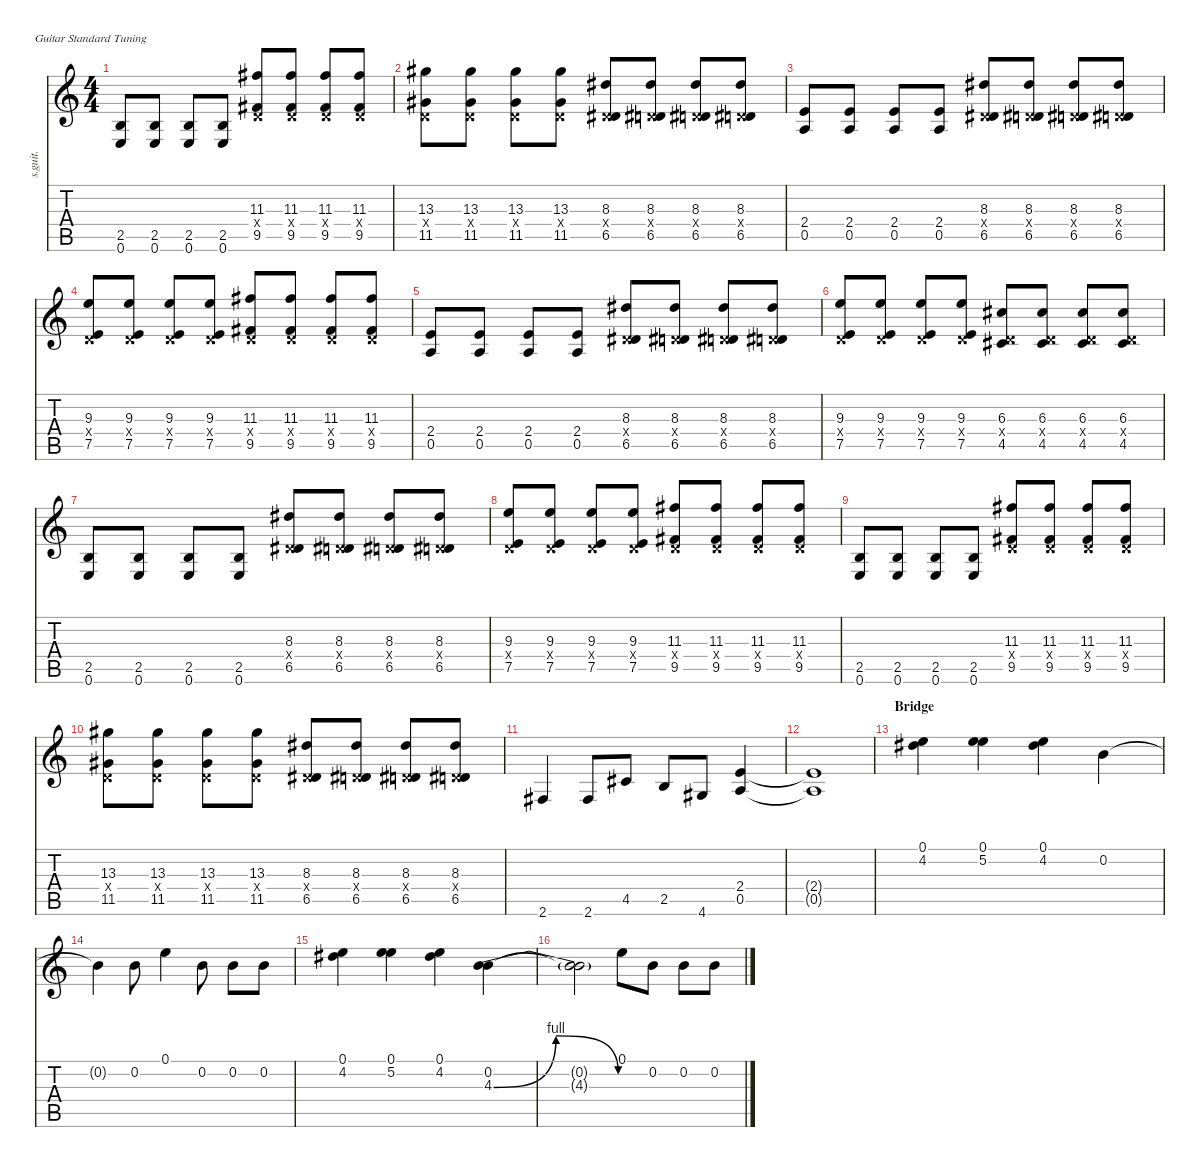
\defaultSystemsLayout 4
\hideDynamics
\bracketExtendMode nobrackets
\track ("Dave Grohl, Chris Shiflett - Lead" "s.guit.") {instrument distortionguitar}
\staff {score tabs}
\tuning (E4 B3 G3 D3 A2 E2)
\ts (4 4)
\tempo (154 hide)
\clef g2
\ks c
(2.5 0.6).8{lyrics (0 "") lyrics (1 "") lyrics (2 "") lyrics (3 "") lyrics (4 "") dy f} (2.5 0.6).8{lyrics (0 "") lyrics (1 "") lyrics (2 "") lyrics (3 "") lyrics (4 "")} (2.5 0.6).8{lyrics (0 "") lyrics (1 "") lyrics (2 "") lyrics (3 "") lyrics (4 "")} (2.5 0.6).8{lyrics (0 "") lyrics (1 "") lyrics (2 "") lyrics (3 "") lyrics (4 "")} (11.3{acc #} 0.4{x} 9.5{acc #}).8{lyrics (0 "") lyrics (1 "") lyrics (2 "") lyrics (3 "") lyrics (4 "")} (11.3{acc #} 0.4{x} 9.5{acc #}).8{lyrics (0 "") lyrics (1 "") lyrics (2 "") lyrics (3 "") lyrics (4 "")} (11.3{acc #} 0.4{x} 9.5{acc #}).8{lyrics (0 "") lyrics (1 "") lyrics (2 "") lyrics (3 "") lyrics (4 "")} (11.3{acc #} 0.4{x} 9.5{acc #}).8{lyrics (0 "") lyrics (1 "") lyrics (2 "") lyrics (3 "") lyrics (4 "")} |
(13.3{acc #} 0.4{x} 11.5{acc #}).8{lyrics (0 "") lyrics (1 "") lyrics (2 "") lyrics (3 "") lyrics (4 "")} (13.3{acc #} 0.4{x} 11.5{acc #}).8{lyrics (0 "") lyrics (1 "") lyrics (2 "") lyrics (3 "") lyrics (4 "")} (13.3{acc #} 0.4{x} 11.5{acc #}).8{lyrics (0 "") lyrics (1 "") lyrics (2 "") lyrics (3 "") lyrics (4 "")} (13.3{acc #} 0.4{x} 11.5{acc #}).8{lyrics (0 "") lyrics (1 "") lyrics (2 "") lyrics (3 "") lyrics (4 "")} (8.3{acc #} 0.4{x} 6.5{acc #}).8{lyrics (0 "") lyrics (1 "") lyrics (2 "") lyrics (3 "") lyrics (4 "")} (8.3{acc #} 0.4{x} 6.5{acc #}).8{lyrics (0 "") lyrics (1 "") lyrics (2 "") lyrics (3 "") lyrics (4 "")} (8.3{acc #} 0.4{x} 6.5{acc #}).8{lyrics (0 "") lyrics (1 "") lyrics (2 "") lyrics (3 "") lyrics (4 "")} (8.3{acc #} 0.4{x} 6.5{acc #}).8{lyrics (0 "") lyrics (1 "") lyrics (2 "") lyrics (3 "") lyrics (4 "")} |
(2.4 0.5).8{lyrics (0 "") lyrics (1 "") lyrics (2 "") lyrics (3 "") lyrics (4 "")} (2.4 0.5).8{lyrics (0 "") lyrics (1 "") lyrics (2 "") lyrics (3 "") lyrics (4 "")} (2.4 0.5).8{lyrics (0 "") lyrics (1 "") lyrics (2 "") lyrics (3 "") lyrics (4 "")} (2.4 0.5).8{lyrics (0 "") lyrics (1 "") lyrics (2 "") lyrics (3 "") lyrics (4 "")} (8.3{acc #} 0.4{x} 6.5{acc #}).8{lyrics (0 "") lyrics (1 "") lyrics (2 "") lyrics (3 "") lyrics (4 "")} (8.3{acc #} 0.4{x} 6.5{acc #}).8{lyrics (0 "") lyrics (1 "") lyrics (2 "") lyrics (3 "") lyrics (4 "")} (8.3{acc #} 0.4{x} 6.5{acc #}).8{lyrics (0 "") lyrics (1 "") lyrics (2 "") lyrics (3 "") lyrics (4 "")} (8.3{acc #} 0.4{x} 6.5{acc #}).8{lyrics (0 "") lyrics (1 "") lyrics (2 "") lyrics (3 "") lyrics (4 "")} |
(9.3 0.4{x} 7.5).8{lyrics (0 "") lyrics (1 "") lyrics (2 "") lyrics (3 "") lyrics (4 "")} (9.3 0.4{x} 7.5).8{lyrics (0 "") lyrics (1 "") lyrics (2 "") lyrics (3 "") lyrics (4 "")} (9.3 0.4{x} 7.5).8{lyrics (0 "") lyrics (1 "") lyrics (2 "") lyrics (3 "") lyrics (4 "")} (9.3 0.4{x} 7.5).8{lyrics (0 "") lyrics (1 "") lyrics (2 "") lyrics (3 "") lyrics (4 "")} (11.3{acc #} 0.4{x} 9.5{acc #}).8{lyrics (0 "") lyrics (1 "") lyrics (2 "") lyrics (3 "") lyrics (4 "")} (11.3{acc #} 0.4{x} 9.5{acc #}).8{lyrics (0 "") lyrics (1 "") lyrics (2 "") lyrics (3 "") lyrics (4 "")} (11.3{acc #} 0.4{x} 9.5{acc #}).8{lyrics (0 "") lyrics (1 "") lyrics (2 "") lyrics (3 "") lyrics (4 "")} (11.3{acc #} 0.4{x} 9.5{acc #}).8{lyrics (0 "") lyrics (1 "") lyrics (2 "") lyrics (3 "") lyrics (4 "")} |
(2.4 0.5).8{lyrics (0 "") lyrics (1 "") lyrics (2 "") lyrics (3 "") lyrics (4 "")} (2.4 0.5).8{lyrics (0 "") lyrics (1 "") lyrics (2 "") lyrics (3 "") lyrics (4 "")} (2.4 0.5).8{lyrics (0 "") lyrics (1 "") lyrics (2 "") lyrics (3 "") lyrics (4 "")} (2.4 0.5).8{lyrics (0 "") lyrics (1 "") lyrics (2 "") lyrics (3 "") lyrics (4 "")} (8.3{acc #} 0.4{x} 6.5{acc #}).8{lyrics (0 "") lyrics (1 "") lyrics (2 "") lyrics (3 "") lyrics (4 "")} (8.3{acc #} 0.4{x} 6.5{acc #}).8{lyrics (0 "") lyrics (1 "") lyrics (2 "") lyrics (3 "") lyrics (4 "")} (8.3{acc #} 0.4{x} 6.5{acc #}).8{lyrics (0 "") lyrics (1 "") lyrics (2 "") lyrics (3 "") lyrics (4 "")} (8.3{acc #} 0.4{x} 6.5{acc #}).8{lyrics (0 "") lyrics (1 "") lyrics (2 "") lyrics (3 "") lyrics (4 "")} |
(9.3 0.4{x} 7.5).8{lyrics (0 "") lyrics (1 "") lyrics (2 "") lyrics (3 "") lyrics (4 "")} (9.3 0.4{x} 7.5).8{lyrics (0 "") lyrics (1 "") lyrics (2 "") lyrics (3 "") lyrics (4 "")} (9.3 0.4{x} 7.5).8{lyrics (0 "") lyrics (1 "") lyrics (2 "") lyrics (3 "") lyrics (4 "")} (9.3 0.4{x} 7.5).8{lyrics (0 "") lyrics (1 "") lyrics (2 "") lyrics (3 "") lyrics (4 "")} (6.3{acc #} 0.4{x} 4.5{acc #}).8{lyrics (0 "") lyrics (1 "") lyrics (2 "") lyrics (3 "") lyrics (4 "")} (6.3{acc #} 0.4{x} 4.5{acc #}).8{lyrics (0 "") lyrics (1 "") lyrics (2 "") lyrics (3 "") lyrics (4 "")} (6.3{acc #} 0.4{x} 4.5{acc #}).8{lyrics (0 "") lyrics (1 "") lyrics (2 "") lyrics (3 "") lyrics (4 "")} (6.3{acc #} 0.4{x} 4.5{acc #}).8{lyrics (0 "") lyrics (1 "") lyrics (2 "") lyrics (3 "") lyrics (4 "")} |
(2.5 0.6).8{lyrics (0 "") lyrics (1 "") lyrics (2 "") lyrics (3 "") lyrics (4 "")} (2.5 0.6).8{lyrics (0 "") lyrics (1 "") lyrics (2 "") lyrics (3 "") lyrics (4 "")} (2.5 0.6).8{lyrics (0 "") lyrics (1 "") lyrics (2 "") lyrics (3 "") lyrics (4 "")} (2.5 0.6).8{lyrics (0 "") lyrics (1 "") lyrics (2 "") lyrics (3 "") lyrics (4 "")} (8.3{acc #} 0.4{x} 6.5{acc #}).8{lyrics (0 "") lyrics (1 "") lyrics (2 "") lyrics (3 "") lyrics (4 "")} (8.3{acc #} 0.4{x} 6.5{acc #}).8{lyrics (0 "") lyrics (1 "") lyrics (2 "") lyrics (3 "") lyrics (4 "")} (8.3{acc #} 0.4{x} 6.5{acc #}).8{lyrics (0 "") lyrics (1 "") lyrics (2 "") lyrics (3 "") lyrics (4 "")} (8.3{acc #} 0.4{x} 6.5{acc #}).8{lyrics (0 "") lyrics (1 "") lyrics (2 "") lyrics (3 "") lyrics (4 "")} |
(9.3 0.4{x} 7.5).8{lyrics (0 "") lyrics (1 "") lyrics (2 "") lyrics (3 "") lyrics (4 "")} (9.3 0.4{x} 7.5).8{lyrics (0 "") lyrics (1 "") lyrics (2 "") lyrics (3 "") lyrics (4 "")} (9.3 0.4{x} 7.5).8{lyrics (0 "") lyrics (1 "") lyrics (2 "") lyrics (3 "") lyrics (4 "")} (9.3 0.4{x} 7.5).8{lyrics (0 "") lyrics (1 "") lyrics (2 "") lyrics (3 "") lyrics (4 "")} (11.3{acc #} 0.4{x} 9.5{acc #}).8{lyrics (0 "") lyrics (1 "") lyrics (2 "") lyrics (3 "") lyrics (4 "")} (11.3{acc #} 0.4{x} 9.5{acc #}).8{lyrics (0 "") lyrics (1 "") lyrics (2 "") lyrics (3 "") lyrics (4 "")} (11.3{acc #} 0.4{x} 9.5{acc #}).8{lyrics (0 "") lyrics (1 "") lyrics (2 "") lyrics (3 "") lyrics (4 "")} (11.3{acc #} 0.4{x} 9.5{acc #}).8{lyrics (0 "") lyrics (1 "") lyrics (2 "") lyrics (3 "") lyrics (4 "")} |
(2.5 0.6).8{lyrics (0 "") lyrics (1 "") lyrics (2 "") lyrics (3 "") lyrics (4 "")} (2.5 0.6).8{lyrics (0 "") lyrics (1 "") lyrics (2 "") lyrics (3 "") lyrics (4 "")} (2.5 0.6).8{lyrics (0 "") lyrics (1 "") lyrics (2 "") lyrics (3 "") lyrics (4 "")} (2.5 0.6).8{lyrics (0 "") lyrics (1 "") lyrics (2 "") lyrics (3 "") lyrics (4 "")} (11.3{acc #} 0.4{x} 9.5{acc #}).8{lyrics (0 "") lyrics (1 "") lyrics (2 "") lyrics (3 "") lyrics (4 "")} (11.3{acc #} 0.4{x} 9.5{acc #}).8{lyrics (0 "") lyrics (1 "") lyrics (2 "") lyrics (3 "") lyrics (4 "")} (11.3{acc #} 0.4{x} 9.5{acc #}).8{lyrics (0 "") lyrics (1 "") lyrics (2 "") lyrics (3 "") lyrics (4 "")} (11.3{acc #} 0.4{x} 9.5{acc #}).8{lyrics (0 "") lyrics (1 "") lyrics (2 "") lyrics (3 "") lyrics (4 "")} |
(13.3{acc #} 0.4{x} 11.5{acc #}).8{lyrics (0 "") lyrics (1 "") lyrics (2 "") lyrics (3 "") lyrics (4 "")} (13.3{acc #} 0.4{x} 11.5{acc #}).8{lyrics (0 "") lyrics (1 "") lyrics (2 "") lyrics (3 "") lyrics (4 "")} (13.3{acc #} 0.4{x} 11.5{acc #}).8{lyrics (0 "") lyrics (1 "") lyrics (2 "") lyrics (3 "") lyrics (4 "")} (13.3{acc #} 0.4{x} 11.5{acc #}).8{lyrics (0 "") lyrics (1 "") lyrics (2 "") lyrics (3 "") lyrics (4 "")} (8.3{acc #} 0.4{x} 6.5{acc #}).8{lyrics (0 "") lyrics (1 "") lyrics (2 "") lyrics (3 "") lyrics (4 "")} (8.3{acc #} 0.4{x} 6.5{acc #}).8{lyrics (0 "") lyrics (1 "") lyrics (2 "") lyrics (3 "") lyrics (4 "")} (8.3{acc #} 0.4{x} 6.5{acc #}).8{lyrics (0 "") lyrics (1 "") lyrics (2 "") lyrics (3 "") lyrics (4 "")} (8.3{acc #} 0.4{x} 6.5{acc #}).8{lyrics (0 "") lyrics (1 "") lyrics (2 "") lyrics (3 "") lyrics (4 "")} |
2.6{acc #}.4{lyrics (0 "") lyrics (1 "") lyrics (2 "") lyrics (3 "") lyrics (4 "")} 2.6{acc #}.8{lyrics (0 "") lyrics (1 "") lyrics (2 "") lyrics (3 "") lyrics (4 "")} 4.5{acc #}.8{lyrics (0 "") lyrics (1 "") lyrics (2 "") lyrics (3 "") lyrics (4 "")} 2.5.8{lyrics (0 "") lyrics (1 "") lyrics (2 "") lyrics (3 "") lyrics (4 "")} 4.6{acc #}.8{lyrics (0 "") lyrics (1 "") lyrics (2 "") lyrics (3 "") lyrics (4 "")} (2.4 0.5).4{lyrics (0 "") lyrics (1 "") lyrics (2 "") lyrics (3 "") lyrics (4 "")} |
(2.4{t} 0.5{t}).1{lyrics (0 "") lyrics (1 "") lyrics (2 "") lyrics (3 "") lyrics (4 "")} |
\section ("" "Bridge")
(0.1 4.2{acc #}).4{lyrics (0 "") lyrics (1 "") lyrics (2 "") lyrics (3 "") lyrics (4 "")} (0.1 5.2).4{lyrics (0 "") lyrics (1 "") lyrics (2 "") lyrics (3 "") lyrics (4 "")} (0.1 4.2{acc #}).4{lyrics (0 "") lyrics (1 "") lyrics (2 "") lyrics (3 "") lyrics (4 "")} 0.2.4{lyrics (0 "") lyrics (1 "") lyrics (2 "") lyrics (3 "") lyrics (4 "")} |
0.2{t}.4{lyrics (0 "") lyrics (1 "") lyrics (2 "") lyrics (3 "") lyrics (4 "")} 0.2.8{lyrics (0 "") lyrics (1 "") lyrics (2 "") lyrics (3 "") lyrics (4 "")} 0.1.4{lyrics (0 "") lyrics (1 "") lyrics (2 "") lyrics (3 "") lyrics (4 "")} 0.2.8{lyrics (0 "") lyrics (1 "") lyrics (2 "") lyrics (3 "") lyrics (4 "")} 0.2.8{lyrics (0 "") lyrics (1 "") lyrics (2 "") lyrics (3 "") lyrics (4 "")} 0.2.8{lyrics (0 "") lyrics (1 "") lyrics (2 "") lyrics (3 "") lyrics (4 "")} |
(0.1 4.2{acc #}).4{lyrics (0 "") lyrics (1 "") lyrics (2 "") lyrics (3 "") lyrics (4 "")} (0.1 5.2).4{lyrics (0 "") lyrics (1 "") lyrics (2 "") lyrics (3 "") lyrics (4 "")} (0.1 4.2{acc #}).4{lyrics (0 "") lyrics (1 "") lyrics (2 "") lyrics (3 "") lyrics (4 "")} (0.2 4.3{be (bendrelease 0 0 30 4 30 4 60 0)}).4{lyrics (0 "") lyrics (1 "") lyrics (2 "") lyrics (3 "") lyrics (4 "")} |
(0.2{t} 4.3{t}).2{lyrics (0 "") lyrics (1 "") lyrics (2 "") lyrics (3 "") lyrics (4 "")} 0.1.8{lyrics (0 "") lyrics (1 "") lyrics (2 "") lyrics (3 "") lyrics (4 "")} 0.2.8{lyrics (0 "") lyrics (1 "") lyrics (2 "") lyrics (3 "") lyrics (4 "")} 0.2.8{lyrics (0 "") lyrics (1 "") lyrics (2 "") lyrics (3 "") lyrics (4 "")} 0.2.8{lyrics (0 "") lyrics (1 "") lyrics (2 "") lyrics (3 "") lyrics (4 "")}
